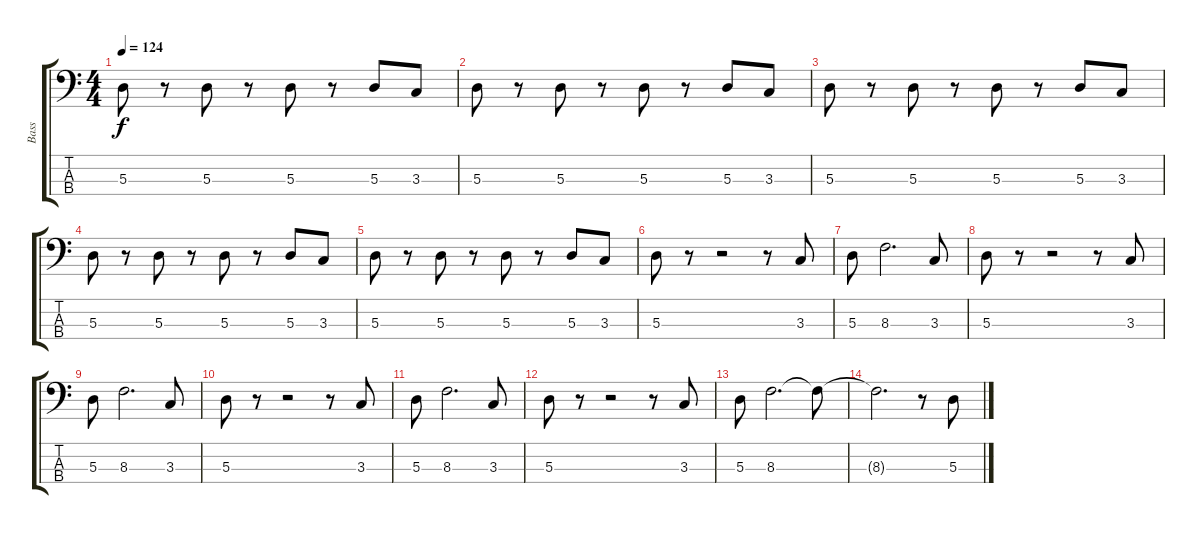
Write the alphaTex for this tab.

\track ("Bass" "Bass") {instrument electricbasspick}
\staff {score tabs}
\tuning (G2 D2 A1 D1) {hide}
\ts (4 4)
\tempo 124
\clef f4
\ks c
5.3.8{dy f} r.8 5.3.8 r.8 5.3.8 r.8 5.3.8 3.3.8 |
5.3.8 r.8 5.3.8 r.8 5.3.8 r.8 5.3.8 3.3.8 |
5.3.8 r.8 5.3.8 r.8 5.3.8 r.8 5.3.8 3.3.8 |
5.3.8 r.8 5.3.8 r.8 5.3.8 r.8 5.3.8 3.3.8 |
5.3.8 r.8 5.3.8 r.8 5.3.8 r.8 5.3.8 3.3.8 |
5.3.8 r.8 r.2 r.8 3.3.8 |
5.3.8 8.3.2{d} 3.3.8 |
5.3.8 r.8{volume 4} r.2 r.8 3.3.8{volume 14} |
5.3.8 8.3.2{d} 3.3.8 |
5.3.8 r.8{volume 4} r.2 r.8 3.3.8{volume 14} |
5.3.8 8.3.2{d} 3.3.8 |
5.3.8 r.8{volume 4} r.2 r.8 3.3.8{volume 14} |
5.3.8 8.3.2{d} 8.3{t}.8 |
8.3{t}.2{d} r.8 5.3.8
